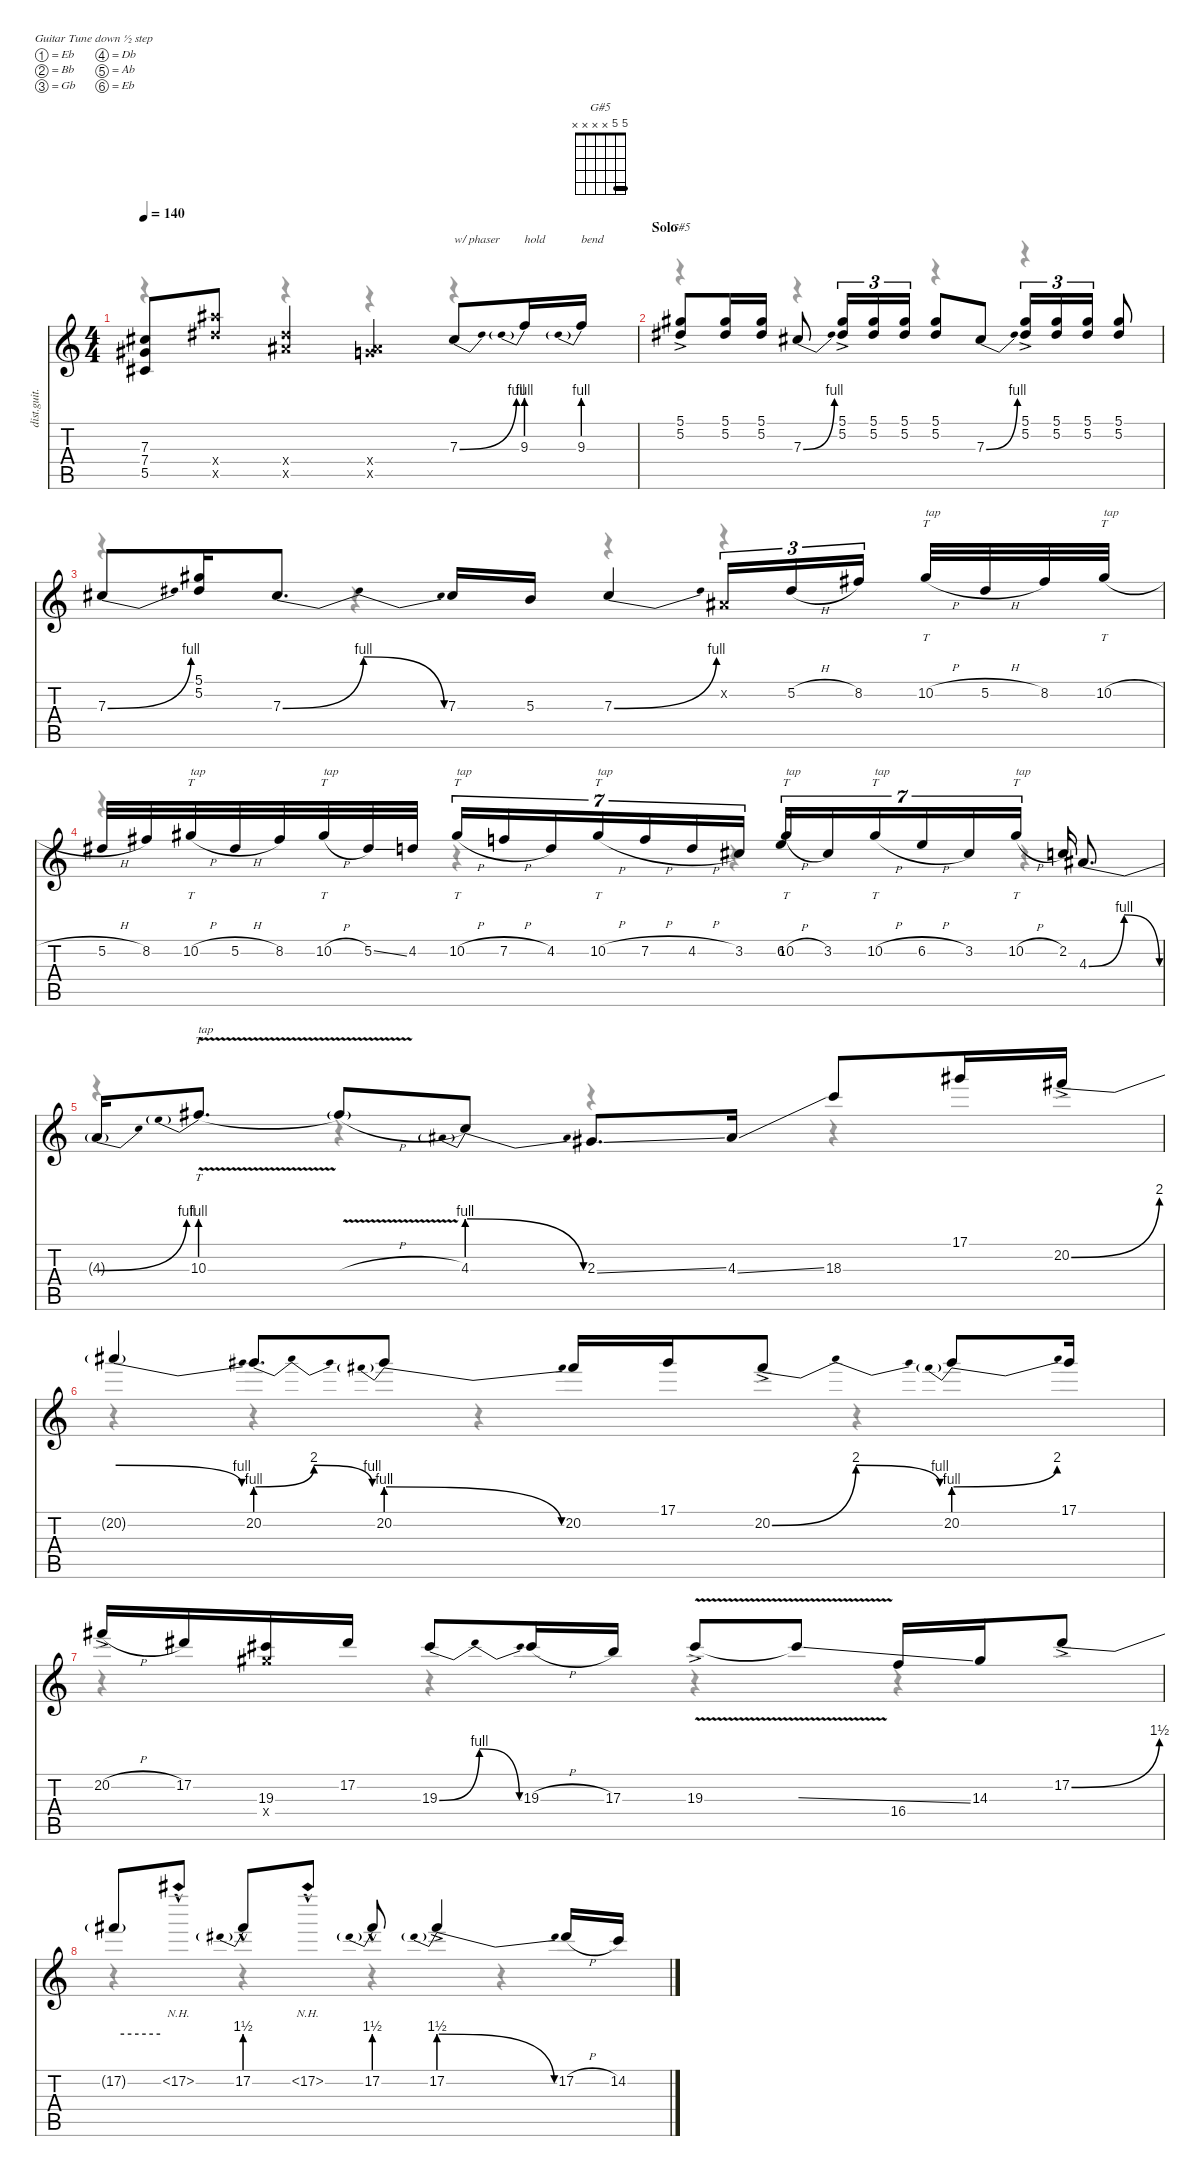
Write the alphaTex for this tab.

\defaultSystemsLayout 4
\hideDynamics
\bracketExtendMode nobrackets
\otherSystemsTrackNameOrientation horizontal
\track ("Eddie Van Halen (Guitar)" "dist.guit.") {instrument distortionguitar}
\staff {score tabs}
\tuning (Eb4 Bb3 Gb3 Db3 Ab2 Eb2)
\chord ("G#5" 5 5 x x x x) {barre 5}
\voice
\ts (4 4)
\tempo 140
\clef g2
\ks c
(7.3{t acc #} 7.4{t acc #} 5.5{t acc #}).8{dy f beam Up} (21.4{x acc #} 19.5{x acc #}).8{beam Up} (14.4{x acc #} 14.5{x acc #}).4{beam Up} (9.4{x acc #} 11.5{x}).4{beam Up} 7.3{be (bend 0 0 30 4) acc #}.8{txt "w/ phaser" beam Up} 9.3{be (prebend 0 4 60 4)}.16{txt "hold" beam Up} 9.3{be (prebend 0 4 60 4)}.16{txt "bend" beam Up} |
\section ("" "Solo")
(5.1{ac acc #} 5.2{ac acc #}).8{ch "G#5" dy mf beam Up} (5.1{acc #} 5.2{acc #}).16{dy f beam Up} (5.1{acc #} 5.2{acc #}).16{beam Up} 7.3{be (bend 0 0 30 4) acc #}.8{beam Up} (5.1{ac acc #} 5.2{ac acc #}).16{tu (3 2) dy mf beam Up} (5.1{acc #} 5.2{acc #}).16{tu (3 2) dy f beam Up} (5.1{acc #} 5.2{acc #}).16{tu (3 2) beam Up} (5.1{acc #} 5.2{acc #}).8{beam Up} 7.3{be (bend 0 0 30 4) acc #}.8{beam Up} (5.1{ac acc #} 5.2{ac acc #}).16{tu (3 2) dy mf beam Up} (5.1{acc #} 5.2{acc #}).16{tu (3 2) dy f beam Up} (5.1{acc #} 5.2{acc #}).16{tu (3 2) beam Up} (5.1{acc #} 5.2{acc #}).8{beam Up} |
7.3{be (bend 0 0 30 4) acc #}.8{beam Up} (5.1{acc #} 5.2{acc #}).16{beam Up} 7.3{be (bendrelease 0 0 15 4 30 4 45 0) acc #}.8{d beam Up} 7.3{acc #}.16{beam Up} 5.3.16{beam Up} 7.3{be (bend 0 0 30 4) acc #}.4{beam Up} 0.2{x acc #}.16{tu (3 2) beam Up} 5.2{h acc #}.16{tu (3 2) beam Up} 8.2{acc #}.16{tu (3 2) beam Up} 10.2{h acc #}.32{tt txt "tap" beam Up} 5.2{h acc #}.32{beam Up} 8.2{acc #}.32{beam Up} 10.2{h acc #}.32{tt txt "tap" beam Up} |
5.2{h acc #}.32{beam Up} 8.2{acc #}.32{beam Up} 10.2{h acc #}.32{tt txt "tap" beam Up} 5.2{h acc #}.32{beam Up} 8.2{acc #}.32{beam Up} 10.2{h acc #}.32{tt txt "tap" beam Up} 5.2{ss acc #}.32{beam Up} 4.2.32{beam Up} 10.2{h acc #}.16{tt tu (7 4) txt "tap" beam Up} 7.2{h}.16{tu (7 4) beam Up} 4.2.16{tu (7 4) beam Up} 10.2{h acc #}.16{tt tu (7 4) txt "tap" beam Up} 7.2{h}.16{tu (7 4) beam Up} 4.2{h}.16{tu (7 4) beam Up} 3.2{acc #}.16{tu (7 4) beam Up} 10.2{h acc #}.16{tt tu (7 4) txt "tap" beam Up} 6.2{h}.16{tu (7 4) beam Up} 3.2{acc #}.16{tu (7 4) beam Up} 10.2{h acc #}.16{tt tu (7 4) txt "tap" beam Up} 6.2{h}.16{tu (7 4) beam Up} 3.2{acc #}.16{tu (7 4) beam Up} 10.2{h acc #}.16{tt tu (7 4) txt "tap" beam Up} 2.2.16{beam Up} 4.3{be (bendrelease 0 0 30 4 30 4 60 0) acc #}.8{d beam Up} |
4.3{be (bend 0 0 60 4) t acc #}.16{beam Up} 10.3{be (prebend 0 4 60 4) v}.8{tt d txt "tap" beam Up} 10.3{v h t}.8{beam Up} 4.3{be (prebendrelease 0 4 45 0)}.8{beam Up} 2.3{ss acc #}.8{d beam Up} 4.3{ss acc #}.16{beam Up} 18.3.8{beam Up} 17.1{acc #}.16{beam Up} 20.2{be (bend 0 0 60 8) ac acc #}.16{dy mf beam Up} |
20.2{be (release 0 8 60 4) t}.4{dy f beam Up} 20.2{be (bendrelease 0 4 15 8 30 8 45 4)}.8{d beam Up} 20.2{be (prebendrelease 0 4 45 0)}.8{beam Up} 20.2{acc #}.16{beam Up} 17.1{acc #}.16{beam Up} 20.2{be (bendrelease 0 0 15 8 30 8 45 4) ac acc #}.8{dy mf beam Up} 20.2{be (prebendbend 0 4 30 8)}.8{dy f beam Up} 17.1{acc #}.16{beam Up} |
20.2{h ac acc #}.16{dy mf beam Up} 17.2{acc #}.16{dy f beam Up} (19.3{acc #} 19.4{x acc #}).16{beam Up} 17.2{acc #}.16{beam Up} 19.3{be (bendrelease 0 0 15 4 30 4 45 0) acc #}.8{beam Up} 19.3{h acc #}.16{beam Up} 17.3.16{beam Up} 19.3{v ac acc #}.8{dy mf beam Up} 19.3{v ss t acc #}.8{dy f beam Up} 16.4.16{beam Up} 14.3{acc #}.16{beam Up} 17.2{be (bend 0 0 60 6) ac acc #}.8{dy mf beam Up} |
17.2{be (hold 0 6 60 6) t}.8{dy f beam Up} 17.2{nh hac acc #}.8{dy mp beam Up} 17.2{be (prebend 0 6 60 6) hac}.8{beam Up} 17.2{nh hac acc #}.8{beam Up} 17.2{be (prebend 0 6 60 6) hac}.8{beam Up} 17.2{be (prebendrelease 0 6 50.0000016 0) ac}.4{dy mf beam Up} 17.2{h acc #}.16{dy f beam Up} 14.2.16{beam Up}
\voice
\clef g2
\ottava regular
\simile none
\ks c
r.4{dy mf beam Down} r.4{beam Down} r.4{beam Down} r.4{beam Down} |
r.4{beam Down} r.4{beam Down} r.4{beam Down} r.4{beam Down} |
r.4{beam Down} r.4{beam Down} r.4{beam Down} r.4{beam Down} |
r.4{beam Down} r.4{beam Down} r.4{beam Down} r.4{beam Down} |
r.4{beam Down} r.4{beam Down} r.4{beam Down} r.4{beam Down} |
r.4{beam Down} r.4{beam Down} r.4{beam Down} r.4{beam Down} |
r.4{beam Down} r.4{beam Down} r.4{beam Down} r.4{beam Down} |
r.4{beam Down} r.4{beam Down} r.4{beam Down} r.4{beam Down}
